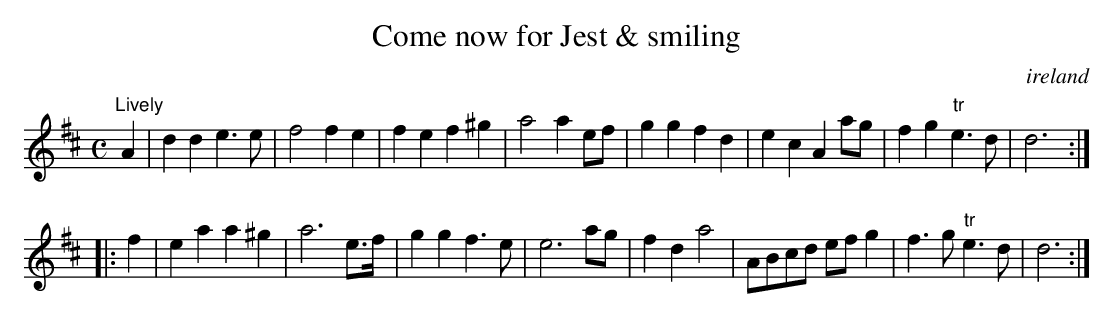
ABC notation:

X:1
T:Come now for Jest \& smiling
O:ireland
M:C
K:D
"Lively" A2|\
d2d2e3e| f4 f2e2| f2e2 f2^g2| a4 a2ef|\
g2g2 f2d2| e2c2 A2ag| f2g2 "tr"e3d| d6::
f2|\
e2a2 a2^g2| a6 e>f| g2g2 f3e| e6 ag|\
f2d2 a4| ABcd efg2| f3g "tr"e3d| d6:|
